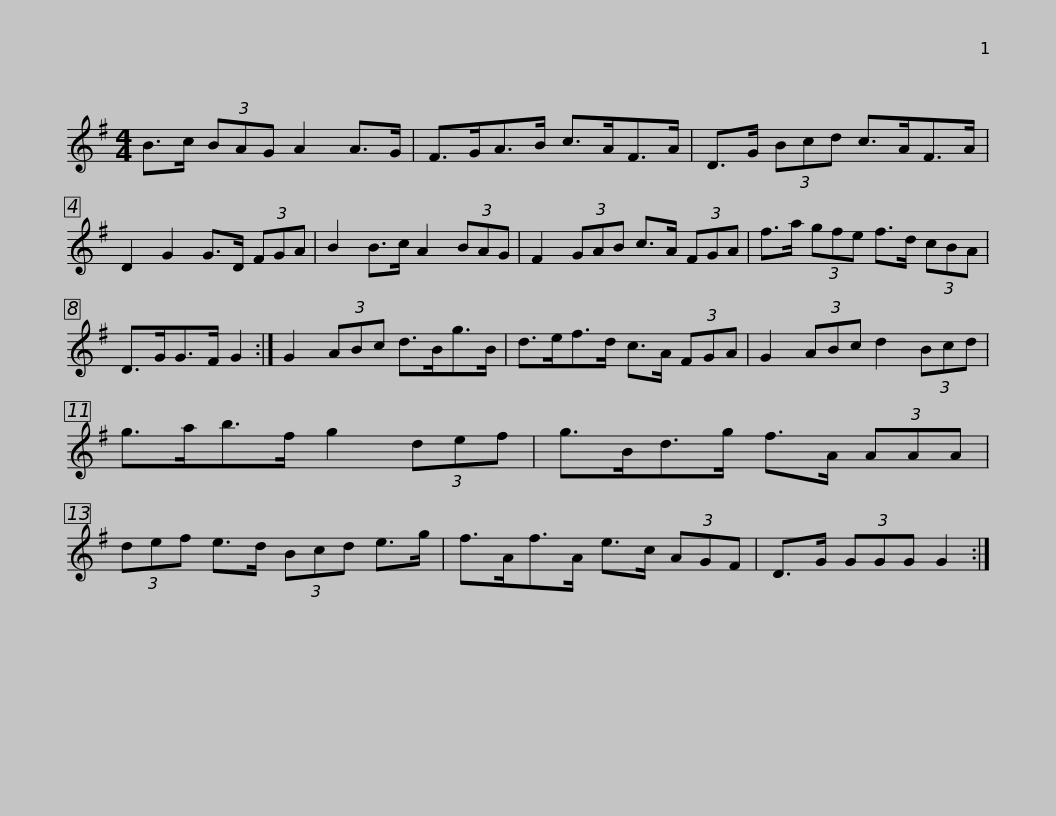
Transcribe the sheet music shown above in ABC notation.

X:1
L:1/8
M:4/4
I:linebreak $
K:G
V:1 treble
V:1
 B>c (3BAG A2 A>G | F>GA>B c>AF>A | D>G (3Bcd c>AF>A | D2 G2 G>D (3FGA | B2 B>c A2 (3BAG |$ %5
 F2 (3GAB c>A (3FGA | f>a (3gfe f>d (3cBA | D>GG>F G2 :| G2 (3ABc d>Bg>B | d>ef>d c>A (3FGA |$ %10
 G2 (3ABc d2 (3Bcd | g>ab>f g2 (3def | g>Bd>g f>A (3AAA | (3def e>d (3Bcd e>g |$ f>Af>A e>c (3AGF | %15
 D>G (3GGG G2 :| %16
